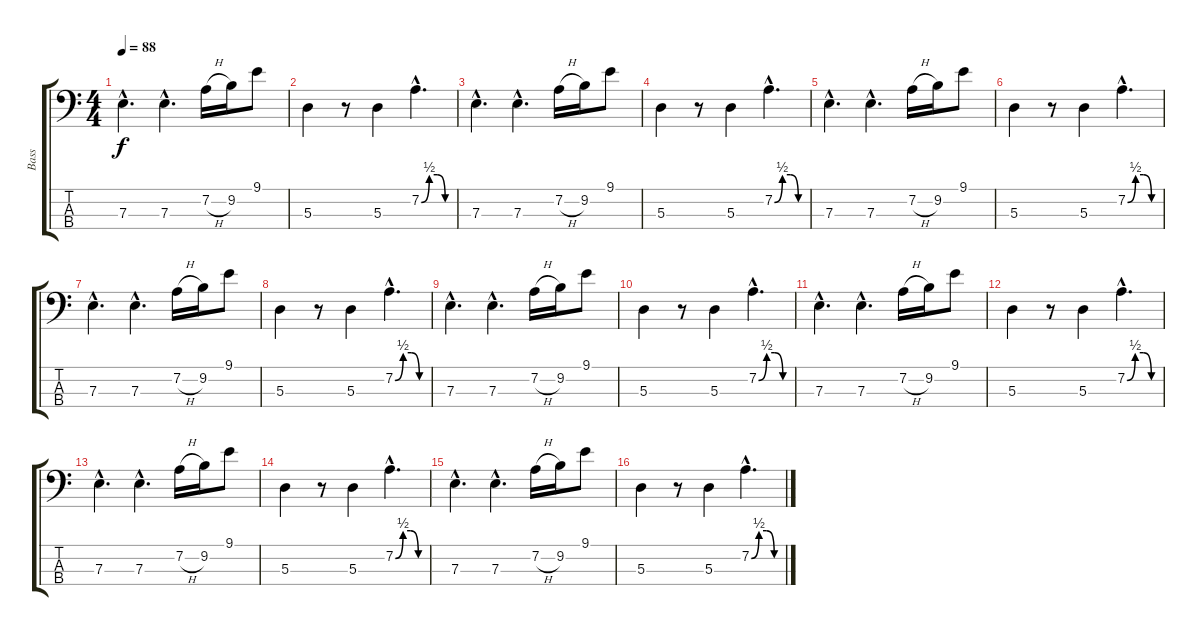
\track ("Bass" "Bass") {instrument fretlessbass}
\staff {score tabs}
\tuning (G2 D2 A1 E1) {hide}
\ts (4 4)
\tempo 88
\clef f4
\ks c
7.3{hac}.4{d dy f} 7.3{hac}.4{d} 7.2{h}.16 9.2.16 9.1.8 |
5.3.4 r.8 5.3.4 7.2{be (custom 0 0 15 2 30 2 45 0 60 0) hac}.4{d} |
7.3{hac}.4{d} 7.3{hac}.4{d} 7.2{h}.16 9.2.16 9.1.8 |
5.3.4 r.8 5.3.4 7.2{be (custom 0 0 15 2 30 2 45 0 60 0) hac}.4{d} |
7.3{hac}.4{d} 7.3{hac}.4{d} 7.2{h}.16 9.2.16 9.1.8 |
5.3.4 r.8 5.3.4 7.2{be (custom 0 0 15 2 30 2 45 0 60 0) hac}.4{d} |
7.3{hac}.4{d} 7.3{hac}.4{d} 7.2{h}.16 9.2.16 9.1.8 |
5.3.4 r.8 5.3.4 7.2{be (custom 0 0 15 2 30 2 45 0 60 0) hac}.4{d} |
7.3{hac}.4{d} 7.3{hac}.4{d} 7.2{h}.16 9.2.16 9.1.8 |
5.3.4 r.8 5.3.4 7.2{be (custom 0 0 15 2 30 2 45 0 60 0) hac}.4{d} |
7.3{hac}.4{d} 7.3{hac}.4{d} 7.2{h}.16 9.2.16 9.1.8 |
5.3.4 r.8 5.3.4 7.2{be (custom 0 0 15 2 30 2 45 0 60 0) hac}.4{d} |
7.3{hac}.4{d} 7.3{hac}.4{d} 7.2{h}.16 9.2.16 9.1.8 |
5.3.4 r.8 5.3.4 7.2{be (custom 0 0 15 2 30 2 45 0 60 0) hac}.4{d} |
7.3{hac}.4{d} 7.3{hac}.4{d} 7.2{h}.16 9.2.16 9.1.8 |
5.3.4 r.8 5.3.4 7.2{be (custom 0 0 15 2 30 2 45 0 60 0) hac}.4{d}
